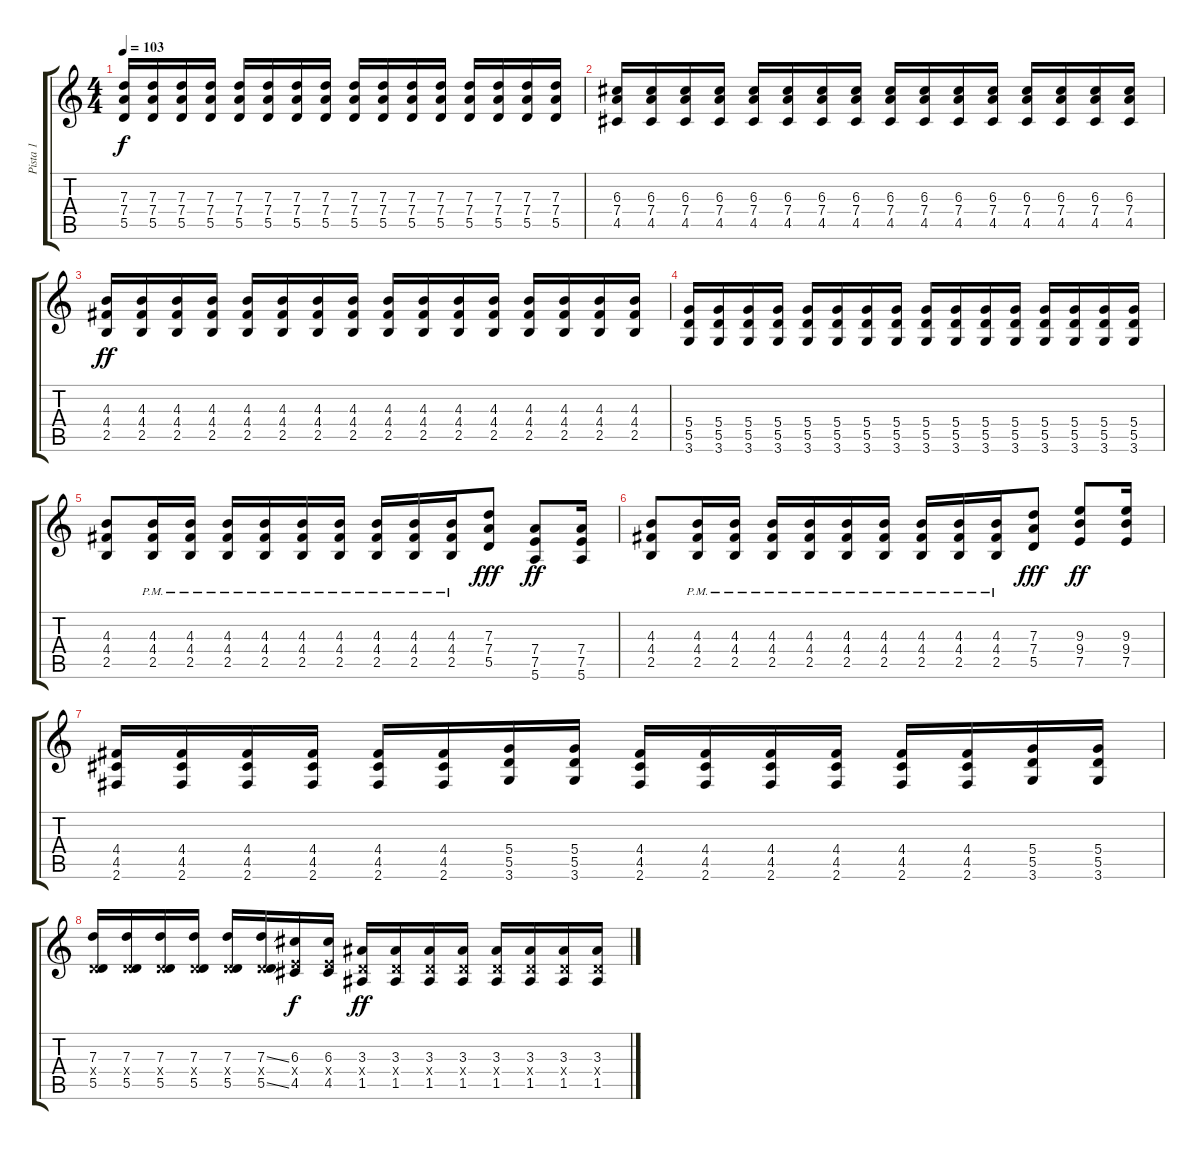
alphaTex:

\track ("Pista 1" "Pista 1") {instrument distortionguitar}
\staff {score tabs}
\tuning (E4 B3 G3 D3 A2 E2) {hide}
\ts (4 4)
\tempo 103
\clef g2
\ks c
(7.3 7.4 5.5).16{dy f} (7.3 7.4 5.5).16 (7.3 7.4 5.5).16 (7.3 7.4 5.5).16 (7.3 7.4 5.5).16 (7.3 7.4 5.5).16 (7.3 7.4 5.5).16 (7.3 7.4 5.5).16 (7.3 7.4 5.5).16 (7.3 7.4 5.5).16 (7.3 7.4 5.5).16 (7.3 7.4 5.5).16 (7.3 7.4 5.5).16 (7.3 7.4 5.5).16 (7.3 7.4 5.5).16 (7.3 7.4 5.5).16 |
(6.3 7.4 4.5).16 (6.3 7.4 4.5).16 (6.3 7.4 4.5).16 (6.3 7.4 4.5).16 (6.3 7.4 4.5).16 (6.3 7.4 4.5).16 (6.3 7.4 4.5).16 (6.3 7.4 4.5).16 (6.3 7.4 4.5).16 (6.3 7.4 4.5).16 (6.3 7.4 4.5).16 (6.3 7.4 4.5).16 (6.3 7.4 4.5).16 (6.3 7.4 4.5).16 (6.3 7.4 4.5).16 (6.3 7.4 4.5).16 |
(4.3 4.4 2.5).16{dy ff} (4.3 4.4 2.5).16 (4.3 4.4 2.5).16 (4.3 4.4 2.5).16 (4.3 4.4 2.5).16 (4.3 4.4 2.5).16 (4.3 4.4 2.5).16 (4.3 4.4 2.5).16 (4.3 4.4 2.5).16 (4.3 4.4 2.5).16 (4.3 4.4 2.5).16 (4.3 4.4 2.5).16 (4.3 4.4 2.5).16 (4.3 4.4 2.5).16 (4.3 4.4 2.5).16 (4.3 4.4 2.5).16 |
(5.4 5.5 3.6).16 (5.4 5.5 3.6).16 (5.4 5.5 3.6).16 (5.4 5.5 3.6).16 (5.4 5.5 3.6).16 (5.4 5.5 3.6).16 (5.4 5.5 3.6).16 (5.4 5.5 3.6).16 (5.4 5.5 3.6).16 (5.4 5.5 3.6).16 (5.4 5.5 3.6).16 (5.4 5.5 3.6).16 (5.4 5.5 3.6).16 (5.4 5.5 3.6).16 (5.4 5.5 3.6).16 (5.4 5.5 3.6).16 |
(4.3 4.4 2.5).8 (4.3{pm} 4.4{pm} 2.5{pm}).16 (4.3{pm} 4.4{pm} 2.5{pm}).16 (4.3{pm} 4.4{pm} 2.5{pm}).16 (4.3{pm} 4.4{pm} 2.5{pm}).16 (4.3{pm} 4.4{pm} 2.5{pm}).16 (4.3{pm} 4.4{pm} 2.5{pm}).16 (4.3{pm} 4.4{pm} 2.5{pm}).16 (4.3{pm} 4.4{pm} 2.5{pm}).16 (4.3{pm} 4.4{pm} 2.5{pm}).16 (7.3 7.4 5.5).8{dy fff} (7.4 7.5 5.6).8{dy ff} (7.4 7.5 5.6).16 |
(4.3 4.4 2.5).8 (4.3{pm} 4.4{pm} 2.5{pm}).16 (4.3{pm} 4.4{pm} 2.5{pm}).16 (4.3{pm} 4.4{pm} 2.5{pm}).16 (4.3{pm} 4.4{pm} 2.5{pm}).16 (4.3{pm} 4.4{pm} 2.5{pm}).16 (4.3{pm} 4.4{pm} 2.5{pm}).16 (4.3{pm} 4.4{pm} 2.5{pm}).16 (4.3{pm} 4.4{pm} 2.5{pm}).16 (4.3{pm} 4.4{pm} 2.5{pm}).16 (7.3 7.4 5.5).8{dy fff} (9.3 9.4 7.5).8{dy ff} (9.3 9.4 7.5).16 |
(4.4 4.5 2.6).16 (4.4 4.5 2.6).16 (4.4 4.5 2.6).16 (4.4 4.5 2.6).16 (4.4 4.5 2.6).16 (4.4 4.5 2.6).16 (5.4 5.5 3.6).16 (5.4 5.5 3.6).16 (4.4 4.5 2.6).16 (4.4 4.5 2.6).16 (4.4 4.5 2.6).16 (4.4 4.5 2.6).16 (4.4 4.5 2.6).16 (4.4 4.5 2.6).16 (5.4 5.5 3.6).16 (5.4 5.5 3.6).16 |
(7.3 0.4{x} 5.5).16 (7.3 0.4{x} 5.5).16 (7.3 0.4{x} 5.5).16 (7.3 0.4{x} 5.5).16 (7.3 0.4{x} 5.5).16 (7.3{ss} 0.4{x} 5.5{ss}).16 (6.3 2.4{x} 4.5).16{dy f} (6.3 2.4{x} 4.5).16 (3.3 0.4{x} 1.5).16{dy ff} (3.3 0.4{x} 1.5).16 (3.3 0.4{x} 1.5).16 (3.3 0.4{x} 1.5).16 (3.3 0.4{x} 1.5).16 (3.3 0.4{x} 1.5).16 (3.3 0.4{x} 1.5).16 (3.3 0.4{x} 1.5).16
